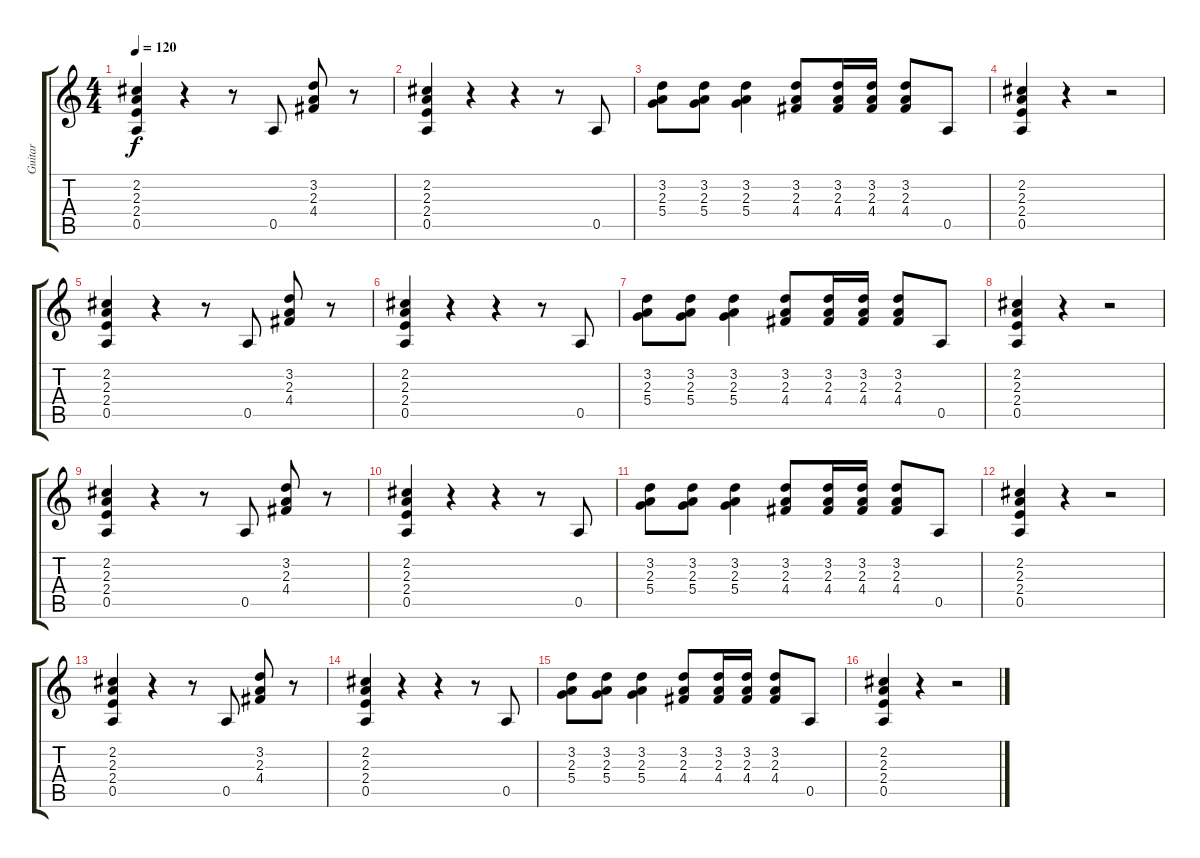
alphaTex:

\track ("Guitar" "Guitar") {instrument distortionguitar}
\staff {score tabs}
\tuning (E4 B3 G3 D3 A2 E2) {hide}
\ts (4 4)
\tempo 120
\clef g2
\ks c
(2.2 2.3 2.4 0.5).4{dy f instrument distortionguitar} r.4 r.8 0.5.8 (3.2 2.3 4.4).8 r.8 |
(2.2 2.3 2.4 0.5).4 r.4 r.4 r.8 0.5.8 |
(3.2 2.3 5.4).8 (3.2 2.3 5.4).8 (3.2 2.3 5.4).4 (3.2 2.3 4.4).8 (3.2 2.3 4.4).16 (3.2 2.3 4.4).16 (3.2 2.3 4.4).8 0.5.8 |
(2.2 2.3 2.4 0.5).4 r.4 r.2 |
(2.2 2.3 2.4 0.5).4 r.4 r.8 0.5.8 (3.2 2.3 4.4).8 r.8 |
(2.2 2.3 2.4 0.5).4 r.4 r.4 r.8 0.5.8 |
(3.2 2.3 5.4).8 (3.2 2.3 5.4).8 (3.2 2.3 5.4).4 (3.2 2.3 4.4).8 (3.2 2.3 4.4).16 (3.2 2.3 4.4).16 (3.2 2.3 4.4).8 0.5.8 |
(2.2 2.3 2.4 0.5).4 r.4 r.2 |
(2.2 2.3 2.4 0.5).4 r.4 r.8 0.5.8 (3.2 2.3 4.4).8 r.8 |
(2.2 2.3 2.4 0.5).4 r.4 r.4 r.8 0.5.8 |
(3.2 2.3 5.4).8 (3.2 2.3 5.4).8 (3.2 2.3 5.4).4 (3.2 2.3 4.4).8 (3.2 2.3 4.4).16 (3.2 2.3 4.4).16 (3.2 2.3 4.4).8 0.5.8 |
(2.2 2.3 2.4 0.5).4 r.4 r.2 |
(2.2 2.3 2.4 0.5).4 r.4 r.8 0.5.8 (3.2 2.3 4.4).8 r.8 |
(2.2 2.3 2.4 0.5).4 r.4 r.4 r.8 0.5.8 |
(3.2 2.3 5.4).8 (3.2 2.3 5.4).8 (3.2 2.3 5.4).4 (3.2 2.3 4.4).8 (3.2 2.3 4.4).16 (3.2 2.3 4.4).16 (3.2 2.3 4.4).8 0.5.8 |
(2.2 2.3 2.4 0.5).4 r.4 r.2
